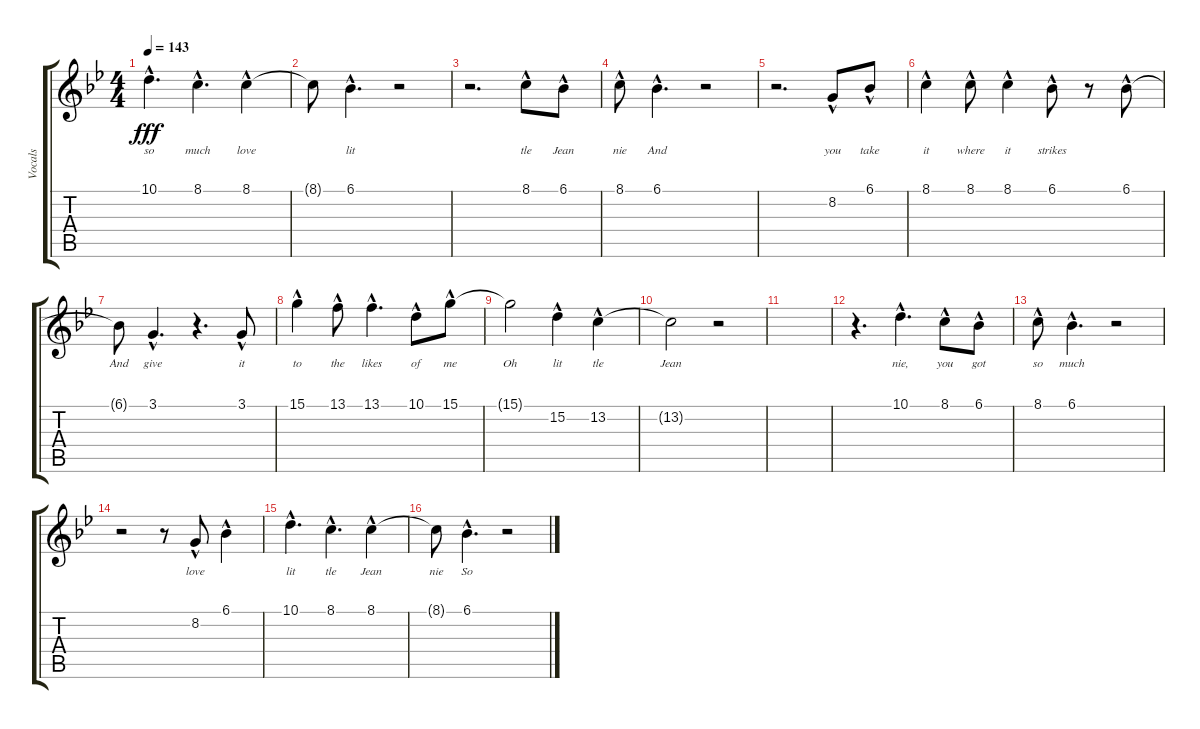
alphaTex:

\track ("Vocals" "Vocals") {instrument lead2sawtooth}
\staff {score tabs}
\tuning (E4 B3 G3 D3 A2 E2) {hide}
\ts (4 4)
\tempo 143
\clef g2
\ks bb
10.1{hac}.4{d lyrics (0 "so") lyrics (1 "") lyrics (2 "") lyrics (3 "") lyrics (4 "") dy fff} 8.1{hac}.4{d lyrics (0 "much") lyrics (1 "") lyrics (2 "") lyrics (3 "") lyrics (4 "")} 8.1{hac}.4{lyrics (0 "love") lyrics (1 "") lyrics (2 "") lyrics (3 "") lyrics (4 "")} |
8.1{t}.8{lyrics (0 "") lyrics (1 "") lyrics (2 "") lyrics (3 "") lyrics (4 "")} 6.1{hac}.4{d lyrics (0 "lit") lyrics (1 "") lyrics (2 "") lyrics (3 "") lyrics (4 "")} r.2 |
r.2{d} 8.1{hac}.8{lyrics (0 "tle") lyrics (1 "") lyrics (2 "") lyrics (3 "") lyrics (4 "")} 6.1{hac}.8{lyrics (0 "Jean") lyrics (1 "") lyrics (2 "") lyrics (3 "") lyrics (4 "")} |
8.1{hac}.8{lyrics (0 "nie") lyrics (1 "") lyrics (2 "") lyrics (3 "") lyrics (4 "")} 6.1{hac}.4{d lyrics (0 "And") lyrics (1 "") lyrics (2 "") lyrics (3 "") lyrics (4 "")} r.2 |
r.2{d} 8.2{hac}.8{lyrics (0 "you") lyrics (1 "") lyrics (2 "") lyrics (3 "") lyrics (4 "")} 6.1{hac}.8{lyrics (0 "take") lyrics (1 "") lyrics (2 "") lyrics (3 "") lyrics (4 "")} |
8.1{hac}.4{lyrics (0 "it") lyrics (1 "") lyrics (2 "") lyrics (3 "") lyrics (4 "")} 8.1{hac}.8{lyrics (0 "where") lyrics (1 "") lyrics (2 "") lyrics (3 "") lyrics (4 "")} 8.1{hac}.4{lyrics (0 "it") lyrics (1 "") lyrics (2 "") lyrics (3 "") lyrics (4 "")} 6.1{hac}.8{lyrics (0 "strikes") lyrics (1 "") lyrics (2 "") lyrics (3 "") lyrics (4 "")} r.8 6.1{hac}.8{lyrics (0 "") lyrics (1 "") lyrics (2 "") lyrics (3 "") lyrics (4 "")} |
6.1{t}.8{lyrics (0 "And") lyrics (1 "") lyrics (2 "") lyrics (3 "") lyrics (4 "")} 3.1{hac}.4{d lyrics (0 "give") lyrics (1 "") lyrics (2 "") lyrics (3 "") lyrics (4 "")} r.4{d} 3.1{hac}.8{lyrics (0 "it") lyrics (1 "") lyrics (2 "") lyrics (3 "") lyrics (4 "")} |
15.1{hac}.4{lyrics (0 "to") lyrics (1 "") lyrics (2 "") lyrics (3 "") lyrics (4 "")} 13.1{hac}.8{lyrics (0 "the") lyrics (1 "") lyrics (2 "") lyrics (3 "") lyrics (4 "")} 13.1{hac}.4{d lyrics (0 "likes") lyrics (1 "") lyrics (2 "") lyrics (3 "") lyrics (4 "")} 10.1{hac}.8{lyrics (0 "of") lyrics (1 "") lyrics (2 "") lyrics (3 "") lyrics (4 "")} 15.1{hac}.8{lyrics (0 "me") lyrics (1 "") lyrics (2 "") lyrics (3 "") lyrics (4 "")} |
15.1{t}.2{lyrics (0 "Oh") lyrics (1 "") lyrics (2 "") lyrics (3 "") lyrics (4 "")} 15.2{hac}.4{lyrics (0 "lit") lyrics (1 "") lyrics (2 "") lyrics (3 "") lyrics (4 "")} 13.2{hac}.4{lyrics (0 "tle") lyrics (1 "") lyrics (2 "") lyrics (3 "") lyrics (4 "")} |
13.2{t}.2{lyrics (0 "Jean") lyrics (1 "") lyrics (2 "") lyrics (3 "") lyrics (4 "")} r.2 |
|
r.4{d} 10.1{hac}.4{d lyrics (0 "nie,") lyrics (1 "") lyrics (2 "") lyrics (3 "") lyrics (4 "")} 8.1{hac}.8{lyrics (0 "you") lyrics (1 "") lyrics (2 "") lyrics (3 "") lyrics (4 "")} 6.1{hac}.8{lyrics (0 "got") lyrics (1 "") lyrics (2 "") lyrics (3 "") lyrics (4 "")} |
8.1{hac}.8{lyrics (0 "so") lyrics (1 "") lyrics (2 "") lyrics (3 "") lyrics (4 "")} 6.1{hac}.4{d lyrics (0 "much") lyrics (1 "") lyrics (2 "") lyrics (3 "") lyrics (4 "")} r.2 |
r.2 r.8 8.2{hac}.8{lyrics (0 "love") lyrics (1 "") lyrics (2 "") lyrics (3 "") lyrics (4 "")} 6.1{hac}.4{lyrics (0 "") lyrics (1 "") lyrics (2 "") lyrics (3 "") lyrics (4 "")} |
10.1{hac}.4{d lyrics (0 "lit") lyrics (1 "") lyrics (2 "") lyrics (3 "") lyrics (4 "")} 8.1{hac}.4{d lyrics (0 "tle") lyrics (1 "") lyrics (2 "") lyrics (3 "") lyrics (4 "")} 8.1{hac}.4{lyrics (0 "Jean") lyrics (1 "") lyrics (2 "") lyrics (3 "") lyrics (4 "")} |
8.1{t}.8{lyrics (0 "nie") lyrics (1 "") lyrics (2 "") lyrics (3 "") lyrics (4 "")} 6.1{hac}.4{d lyrics (0 "So") lyrics (1 "") lyrics (2 "") lyrics (3 "") lyrics (4 "")} r.2
